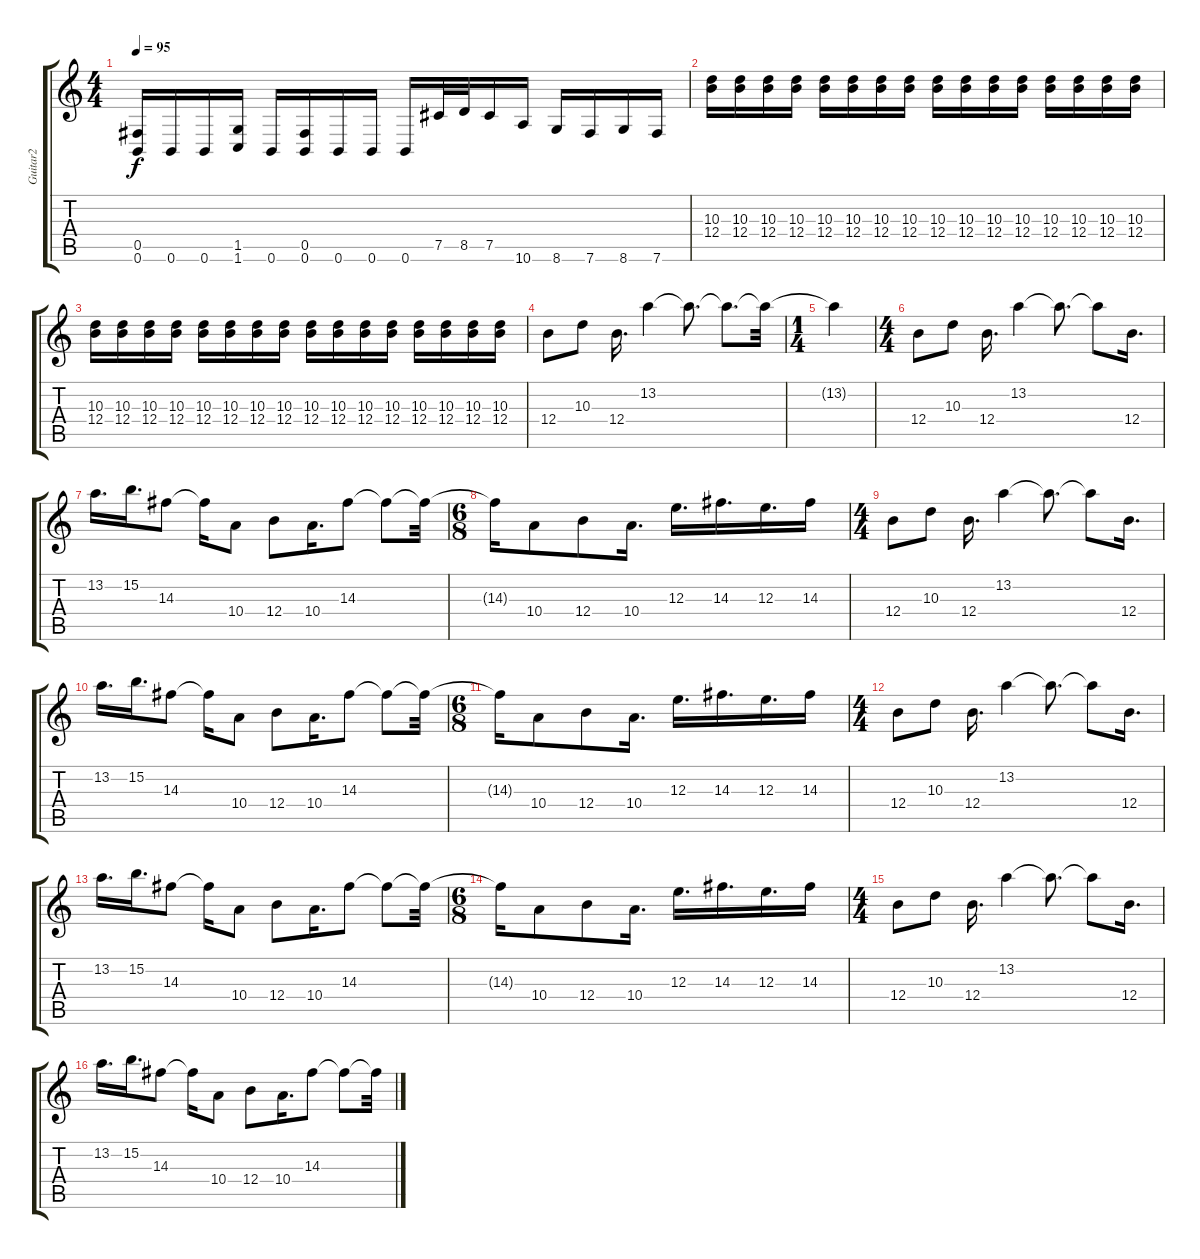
\track ("Guitar2" "Guitar2") {instrument distortionguitar}
\staff {score tabs}
\tuning (Db4 Ab3 E3 B2 Gb2 B1) {hide}
\ts (4 4)
\tempo 95
\clef g2
\ks c
(0.5 0.6).16{dy f} 0.6.16 0.6.16 (1.5 1.6).16 0.6.16 (0.5 0.6).16 0.6.16 0.6.16 0.6.16 7.5.32 8.5.32 7.5.16 10.6.16 8.6.16 7.6.16 8.6.16 7.6.16 |
(10.3 12.4).16 (10.3 12.4).16 (10.3 12.4).16 (10.3 12.4).16 (10.3 12.4).16 (10.3 12.4).16 (10.3 12.4).16 (10.3 12.4).16 (10.3 12.4).16 (10.3 12.4).16 (10.3 12.4).16 (10.3 12.4).16 (10.3 12.4).16 (10.3 12.4).16 (10.3 12.4).16 (10.3 12.4).16 |
(10.3 12.4).16 (10.3 12.4).16 (10.3 12.4).16 (10.3 12.4).16 (10.3 12.4).16 (10.3 12.4).16 (10.3 12.4).16 (10.3 12.4).16 (10.3 12.4).16 (10.3 12.4).16 (10.3 12.4).16 (10.3 12.4).16 (10.3 12.4).16 (10.3 12.4).16 (10.3 12.4).16 (10.3 12.4).16 |
12.4.8 10.3.8 12.4.16{d} 13.2.4 13.2{t}.8{d} 13.2{t}.8{d} 13.2{t}.32 |
\ts (1 4)
13.2{t}.4 |
\ts (4 4)
12.4.8 10.3.8 12.4.16{d} 13.2.4 13.2{t}.8{d} 13.2{t}.8 12.4.16{d} |
13.2.16{d} 15.2.16{d} 14.3.8 14.3{t}.16 10.4.8 12.4.8 10.4.16{d} 14.3.8 14.3{t}.8 14.3{t}.32 |
\ts (6 8)
14.3{t}.16 10.4.8 12.4.8 10.4.16{d} 12.3.16{d} 14.3.16{d} 12.3.16{d} 14.3.16 |
\ts (4 4)
12.4.8 10.3.8 12.4.16{d} 13.2.4 13.2{t}.8{d} 13.2{t}.8 12.4.16{d} |
13.2.16{d} 15.2.16{d} 14.3.8 14.3{t}.16 10.4.8 12.4.8 10.4.16{d} 14.3.8 14.3{t}.8 14.3{t}.32 |
\ts (6 8)
14.3{t}.16 10.4.8 12.4.8 10.4.16{d} 12.3.16{d} 14.3.16{d} 12.3.16{d} 14.3.16 |
\ts (4 4)
12.4.8 10.3.8 12.4.16{d} 13.2.4 13.2{t}.8{d} 13.2{t}.8 12.4.16{d} |
13.2.16{d} 15.2.16{d} 14.3.8 14.3{t}.16 10.4.8 12.4.8 10.4.16{d} 14.3.8 14.3{t}.8 14.3{t}.32 |
\ts (6 8)
14.3{t}.16 10.4.8 12.4.8 10.4.16{d} 12.3.16{d} 14.3.16{d} 12.3.16{d} 14.3.16 |
\ts (4 4)
12.4.8 10.3.8 12.4.16{d} 13.2.4 13.2{t}.8{d} 13.2{t}.8 12.4.16{d} |
13.2.16{d} 15.2.16{d} 14.3.8 14.3{t}.16 10.4.8 12.4.8 10.4.16{d} 14.3.8 14.3{t}.8 14.3{t}.32
